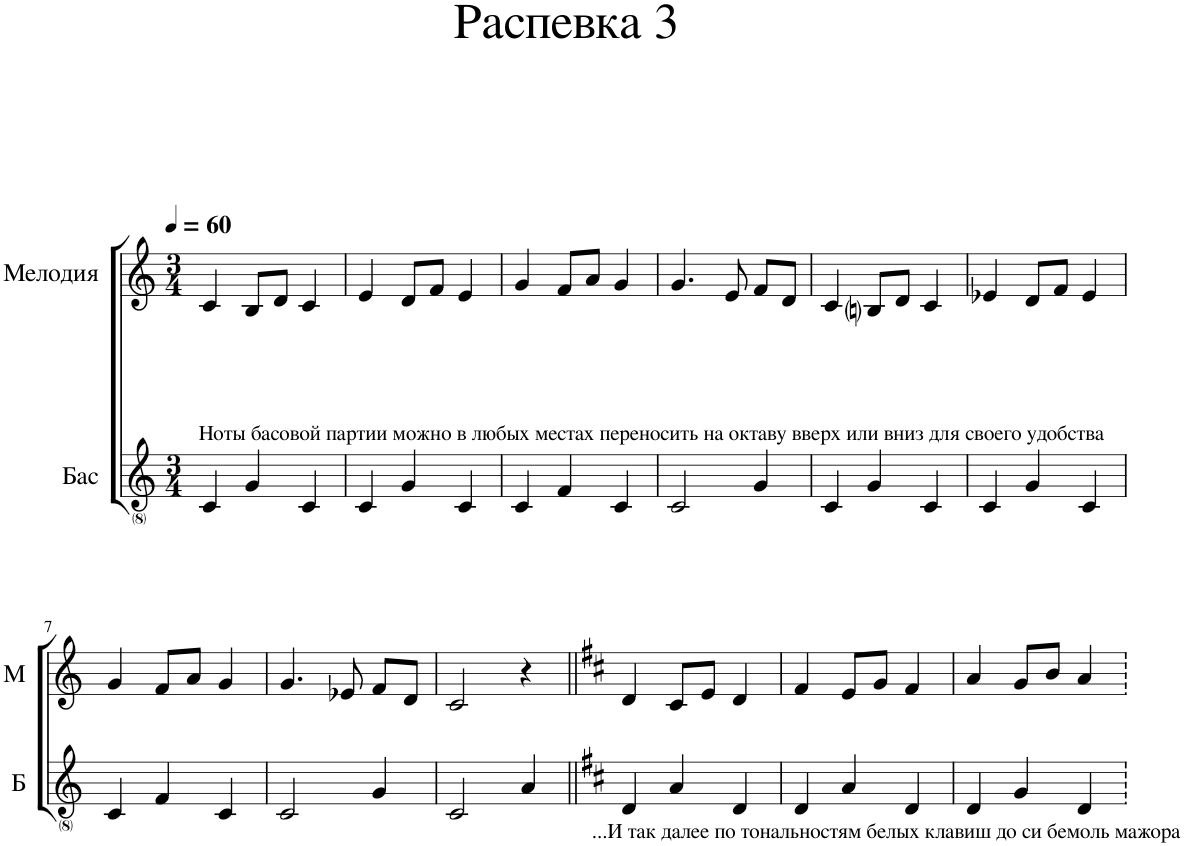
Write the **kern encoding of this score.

**kern	**kern
*part2	*part1
*staff2	*staff1
*I"Бас	*I"Мелодия
*clefG2	*clefG2
*k[]	*k[]
*M3/4	*M3/4
*MM60	*MM60
=1	=1
!	!LO:TX:b:t=Ноты басовой партии можно в любых местах переносить на октаву вверх или вниз для своего удобства
4c/	4c/
4g/	8B/L
.	8d/J
4c/	4c/
=2	=2
4c/	4e/
4g/	8d/L
.	8f/J
4c/	4e/
=3	=3
4c/	4g/
4f/	8f/L
.	8a/J
4c/	4g/
=4	=4
2c/	4.g/
.	8e/
4g/	8f/L
.	8d/J
=5	=5
4c/	4c/
4g/	8Bni/L
.	8d/J
4c/	4c/
=6	=6
4c/	4e-X/
4g/	8d/L
.	8f/J
4c/	4e-/
!!LO:LB:g=z
=7	=7
4c/	4g/
4f/	8f/L
.	8a/J
4c/	4g/
=8	=8
2c/	4.g/
.	8e-X/
4g/	8f/L
.	8d/J
=9	=9
2c/	2c/
4a/	4r
=10||	=10||
*k[f#c#]	*k[f#c#]
4d/	4d/
!LO:TX:b:t=...И так далее по тональностям белых клавиш до си бемоль мажора	!
4a/	8c#/L
.	8e/J
4d/	4d/
=11	=11
4d/	4f#/
4a/	8e/L
.	8g/J
4d/	4f#/
=12	=12
4d/	4a/
4g/	8g/L
.	8b/J
4d/	4a/
=	=
*-	*-
